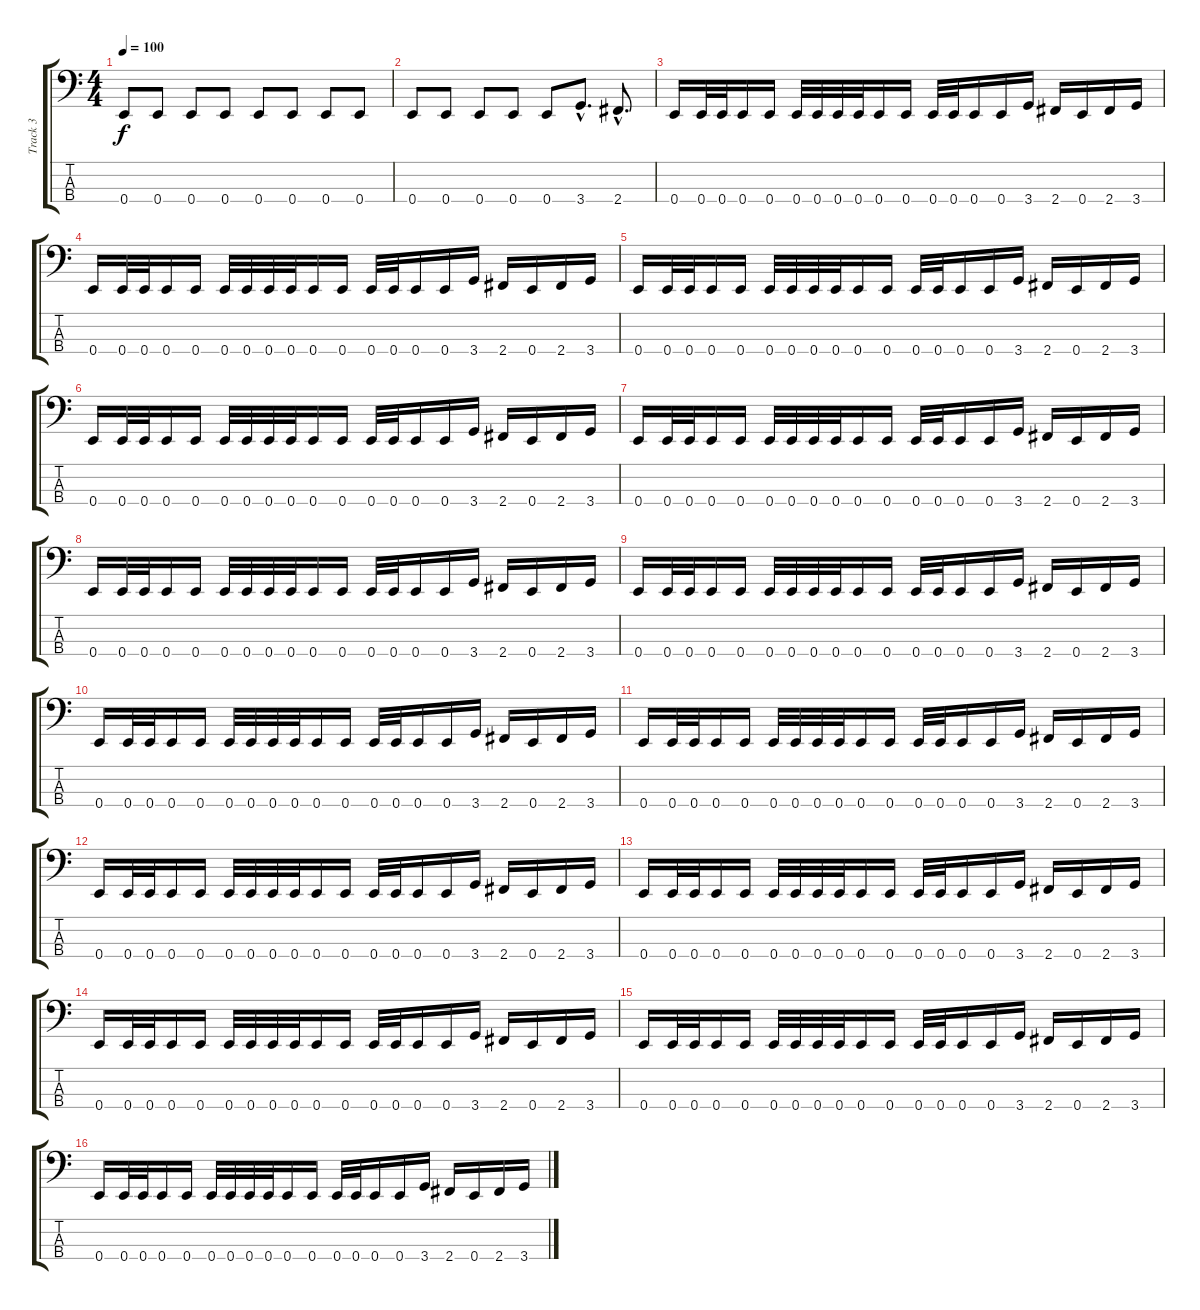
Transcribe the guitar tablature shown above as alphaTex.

\track ("Track 3" "Track 3") {instrument electricbassfinger}
\staff {score tabs}
\tuning (G2 D2 A1 E1) {hide}
\ts (4 4)
\tempo 100
\clef f4
\ks c
0.4.8{dy f} 0.4.8 0.4.8 0.4.8 0.4.8 0.4.8 0.4.8 0.4.8 |
0.4.8 0.4.8 0.4.8 0.4.8 0.4.8 3.4{hac}.8{d} 2.4{hac}.8{d} |
0.4.16 0.4.32 0.4.32 0.4.16 0.4.16 0.4.32 0.4.32 0.4.32 0.4.32 0.4.16 0.4.16 0.4.32 0.4.32 0.4.16 0.4.16 3.4.16 2.4.16 0.4.16 2.4.16 3.4.16 |
0.4.16 0.4.32 0.4.32 0.4.16 0.4.16 0.4.32 0.4.32 0.4.32 0.4.32 0.4.16 0.4.16 0.4.32 0.4.32 0.4.16 0.4.16 3.4.16 2.4.16 0.4.16 2.4.16 3.4.16 |
0.4.16 0.4.32 0.4.32 0.4.16 0.4.16 0.4.32 0.4.32 0.4.32 0.4.32 0.4.16 0.4.16 0.4.32 0.4.32 0.4.16 0.4.16 3.4.16 2.4.16 0.4.16 2.4.16 3.4.16 |
0.4.16 0.4.32 0.4.32 0.4.16 0.4.16 0.4.32 0.4.32 0.4.32 0.4.32 0.4.16 0.4.16 0.4.32 0.4.32 0.4.16 0.4.16 3.4.16 2.4.16 0.4.16 2.4.16 3.4.16 |
0.4.16 0.4.32 0.4.32 0.4.16 0.4.16 0.4.32 0.4.32 0.4.32 0.4.32 0.4.16 0.4.16 0.4.32 0.4.32 0.4.16 0.4.16 3.4.16 2.4.16 0.4.16 2.4.16 3.4.16 |
0.4.16 0.4.32 0.4.32 0.4.16 0.4.16 0.4.32 0.4.32 0.4.32 0.4.32 0.4.16 0.4.16 0.4.32 0.4.32 0.4.16 0.4.16 3.4.16 2.4.16 0.4.16 2.4.16 3.4.16 |
0.4.16 0.4.32 0.4.32 0.4.16 0.4.16 0.4.32 0.4.32 0.4.32 0.4.32 0.4.16 0.4.16 0.4.32 0.4.32 0.4.16 0.4.16 3.4.16 2.4.16 0.4.16 2.4.16 3.4.16 |
0.4.16 0.4.32 0.4.32 0.4.16 0.4.16 0.4.32 0.4.32 0.4.32 0.4.32 0.4.16 0.4.16 0.4.32 0.4.32 0.4.16 0.4.16 3.4.16 2.4.16 0.4.16 2.4.16 3.4.16 |
0.4.16 0.4.32 0.4.32 0.4.16 0.4.16 0.4.32 0.4.32 0.4.32 0.4.32 0.4.16 0.4.16 0.4.32 0.4.32 0.4.16 0.4.16 3.4.16 2.4.16 0.4.16 2.4.16 3.4.16 |
0.4.16 0.4.32 0.4.32 0.4.16 0.4.16 0.4.32 0.4.32 0.4.32 0.4.32 0.4.16 0.4.16 0.4.32 0.4.32 0.4.16 0.4.16 3.4.16 2.4.16 0.4.16 2.4.16 3.4.16 |
0.4.16 0.4.32 0.4.32 0.4.16 0.4.16 0.4.32 0.4.32 0.4.32 0.4.32 0.4.16 0.4.16 0.4.32 0.4.32 0.4.16 0.4.16 3.4.16 2.4.16 0.4.16 2.4.16 3.4.16 |
0.4.16 0.4.32 0.4.32 0.4.16 0.4.16 0.4.32 0.4.32 0.4.32 0.4.32 0.4.16 0.4.16 0.4.32 0.4.32 0.4.16 0.4.16 3.4.16 2.4.16 0.4.16 2.4.16 3.4.16 |
0.4.16 0.4.32 0.4.32 0.4.16 0.4.16 0.4.32 0.4.32 0.4.32 0.4.32 0.4.16 0.4.16 0.4.32 0.4.32 0.4.16 0.4.16 3.4.16 2.4.16 0.4.16 2.4.16 3.4.16 |
0.4.16 0.4.32 0.4.32 0.4.16 0.4.16 0.4.32 0.4.32 0.4.32 0.4.32 0.4.16 0.4.16 0.4.32 0.4.32 0.4.16 0.4.16 3.4.16 2.4.16 0.4.16 2.4.16 3.4.16
